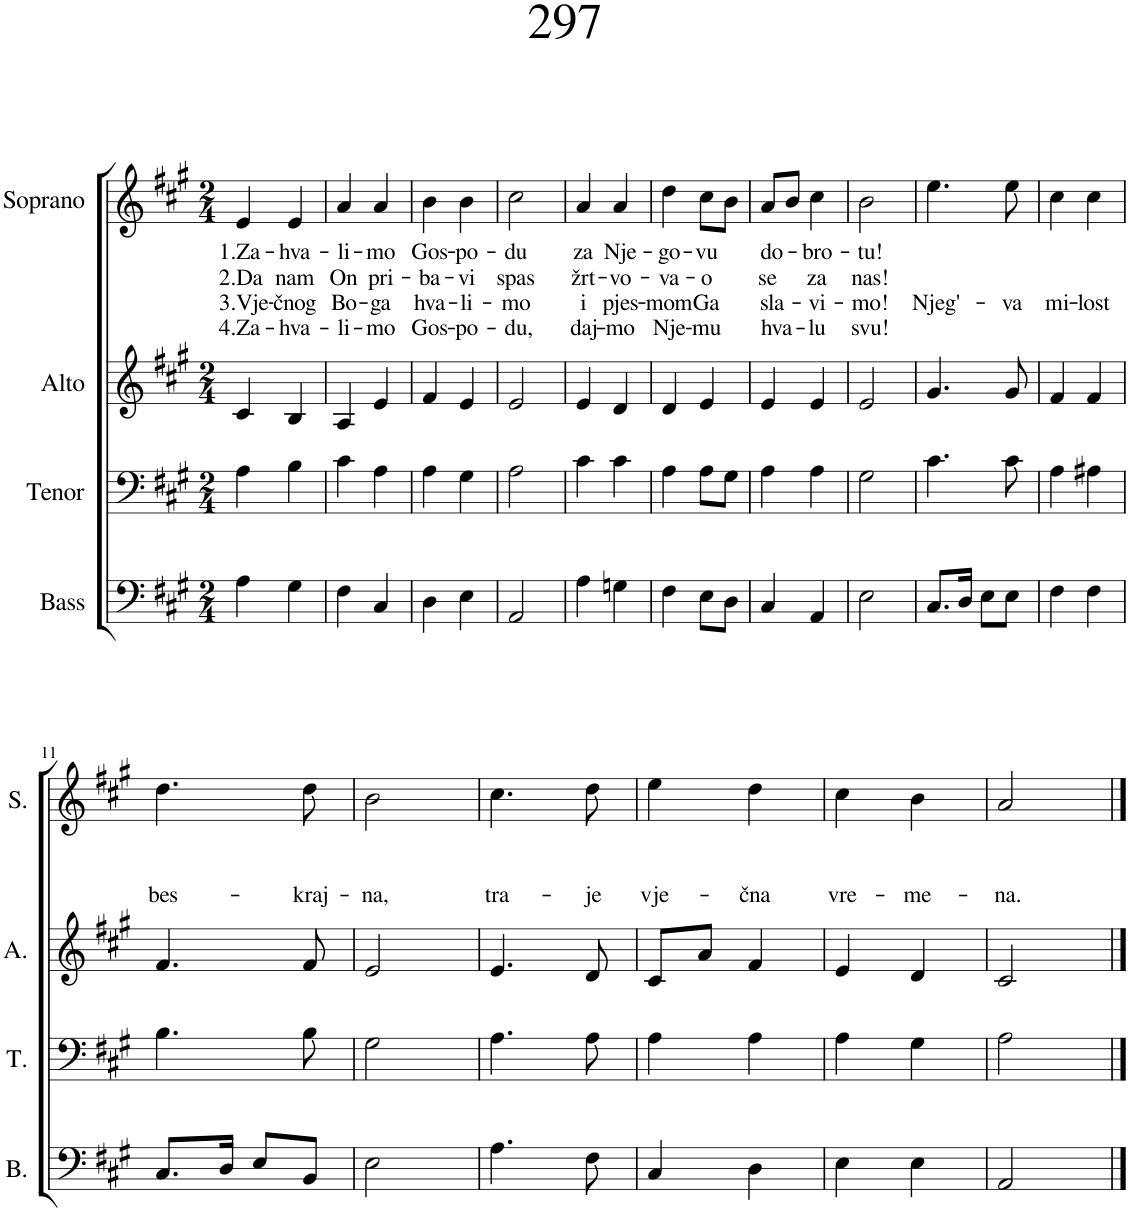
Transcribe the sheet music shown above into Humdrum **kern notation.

**kern	**kern	**kern	**kern	**text	**text	**text	**text
*part4	*part3	*part2	*part1	*part1	*part1	*part1	*part1
*staff4	*staff3	*staff2	*staff1	*staff1	*staff1	*staff1	*staff1
*I"Bass	*I"Tenor	*I"Alto	*I"Soprano	*	*	*	*
*I'B.	*I'T.	*I'A.	*I'S.	*	*	*	*
*clefF4	*clefF4	*clefG2	*clefG2	*	*	*	*
*k[f#c#g#]	*k[f#c#g#]	*k[f#c#g#]	*k[f#c#g#]	*	*	*	*
*M2/4	*M2/4	*M2/4	*M2/4	*	*	*	*
=1	=1	=1	=1	=1	=1	=1	=1
!	!	!	!	!LO:LY:b	!LO:LY:b	!LO:LY:b	!LO:LY:b
4A\	4A\	4c#/	4e/	1.Za-	2.Da	3.Vje-	4.Za-
!	!	!	!	!LO:LY:b	!LO:LY:b	!LO:LY:b	!LO:LY:b
4G#\	4B\	4B/	4e/	-hva-	nam	-čnog	-hva-
=2	=2	=2	=2	=2	=2	=2	=2
!	!	!	!	!LO:LY:b	!LO:LY:b	!LO:LY:b	!LO:LY:b
4F#\	4c#\	4A/	4a/	-li-	On	Bo-	-li-
!	!	!	!	!LO:LY:b	!LO:LY:b	!LO:LY:b	!LO:LY:b
4C#/	4A\	4e/	4a/	-mo	pri-	-ga	-mo
=3	=3	=3	=3	=3	=3	=3	=3
!	!	!	!	!LO:LY:b	!LO:LY:b	!LO:LY:b	!LO:LY:b
4D\	4A\	4f#/	4b\	Gos-	-ba-	hva-	Gos-
!	!	!	!	!LO:LY:b	!LO:LY:b	!LO:LY:b	!LO:LY:b
4E\	4G#\	4e/	4b\	-po-	-vi	-li-	-po-
=4	=4	=4	=4	=4	=4	=4	=4
!	!	!	!	!LO:LY:b	!LO:LY:b	!LO:LY:b	!LO:LY:b
2AA/	2A\	2e/	2cc#\	-du	spas	-mo	-du,
=5	=5	=5	=5	=5	=5	=5	=5
!	!	!	!	!LO:LY:b	!LO:LY:b	!LO:LY:b	!LO:LY:b
4A\	4c#\	4e/	4a/	za	žrt-	i	daj-
!	!	!	!	!LO:LY:b	!LO:LY:b	!LO:LY:b	!LO:LY:b
4Gn\	4c#\	4d/	4a/	Nje-	-vo-	pjes-	-mo
=6	=6	=6	=6	=6	=6	=6	=6
!	!	!	!	!LO:LY:b	!LO:LY:b	!LO:LY:b	!LO:LY:b
4F#\	4A\	4d/	4dd\	-go-	-va-	-mom	Nje-
!	!	!	!	!LO:LY:b	!LO:LY:b	!LO:LY:b	!LO:LY:b
8E\L	8A\L	4e/	8cc#\L	-vu	-o	Ga	-mu
8D\J	8G#\J	.	8b\J	.	.	.	.
=7	=7	=7	=7	=7	=7	=7	=7
!	!	!	!	!LO:LY:b	!LO:LY:b	!LO:LY:b	!LO:LY:b
4C#/	4A\	4e/	8a/L	do-	se	sla-	hva-
.	.	.	8b/J	.	.	.	.
!	!	!	!	!LO:LY:b	!LO:LY:b	!LO:LY:b	!LO:LY:b
4AA/	4A\	4e/	4cc#\	-bro-	za	-vi-	-lu
=8	=8	=8	=8	=8	=8	=8	=8
!	!	!	!	!LO:LY:b	!LO:LY:b	!LO:LY:b	!LO:LY:b
2E\	2G#\	2e/	2b\	-tu!	nas!	-mo!	svu!
=9	=9	=9	=9	=9	=9	=9	=9
!	!	!	!	!	!	!LO:LY:b	!
8.C#/L	4.c#\	4.g#/	4.ee\	.	.	Njeg'-	.
16D/Jk	.	.	.	.	.	.	.
8E\L	.	.	.	.	.	.	.
!	!	!	!	!	!	!LO:LY:b	!
8E\J	8c#\	8g#/	8ee\	.	.	-va	.
=10	=10	=10	=10	=10	=10	=10	=10
!	!	!	!	!	!	!LO:LY:b	!
4F#\	4A\	4f#/	4cc#\	.	.	mi-	.
!	!	!	!	!	!	!LO:LY:b	!
4F#\	4A#X\	4f#/	4cc#\	.	.	-lost	.
!!LO:LB:g=z
=11	=11	=11	=11	=11	=11	=11	=11
!	!	!	!	!	!	!LO:LY:b	!
8.C#/L	4.B\	4.f#/	4.dd\	.	.	bes-	.
16D/Jk	.	.	.	.	.	.	.
8E/L	.	.	.	.	.	.	.
!	!	!	!	!	!	!LO:LY:b	!
8BB/J	8B\	8f#/	8dd\	.	.	-kraj-	.
=12	=12	=12	=12	=12	=12	=12	=12
!	!	!	!	!	!	!LO:LY:b	!
2E\	2G#\	2e/	2b\	.	.	-na,	.
=13	=13	=13	=13	=13	=13	=13	=13
!	!	!	!	!	!	!LO:LY:b	!
4.A\	4.A\	4.e/	4.cc#\	.	.	tra-	.
!	!	!	!	!	!	!LO:LY:b	!
8F#\	8A\	8d/	8dd\	.	.	-je	.
=14	=14	=14	=14	=14	=14	=14	=14
!	!	!	!	!	!	!LO:LY:b	!
4C#/	4A\	8c#/L	4ee\	.	.	vje-	.
.	.	8a/J	.	.	.	.	.
!	!	!	!	!	!	!LO:LY:b	!
4D\	4A\	4f#/	4dd\	.	.	-čna	.
=15	=15	=15	=15	=15	=15	=15	=15
!	!	!	!	!	!	!LO:LY:b	!
4E\	4A\	4e/	4cc#\	.	.	vre-	.
!	!	!	!	!	!	!LO:LY:b	!
4E\	4G#\	4d/	4b\	.	.	-me-	.
=16	=16	=16	=16	=16	=16	=16	=16
!	!	!	!	!	!	!LO:LY:b	!
2AA/	2A\	2c#/	2a/	.	.	-na.	.
==	==	==	==	==	==	==	==
*-	*-	*-	*-	*-	*-	*-	*-
